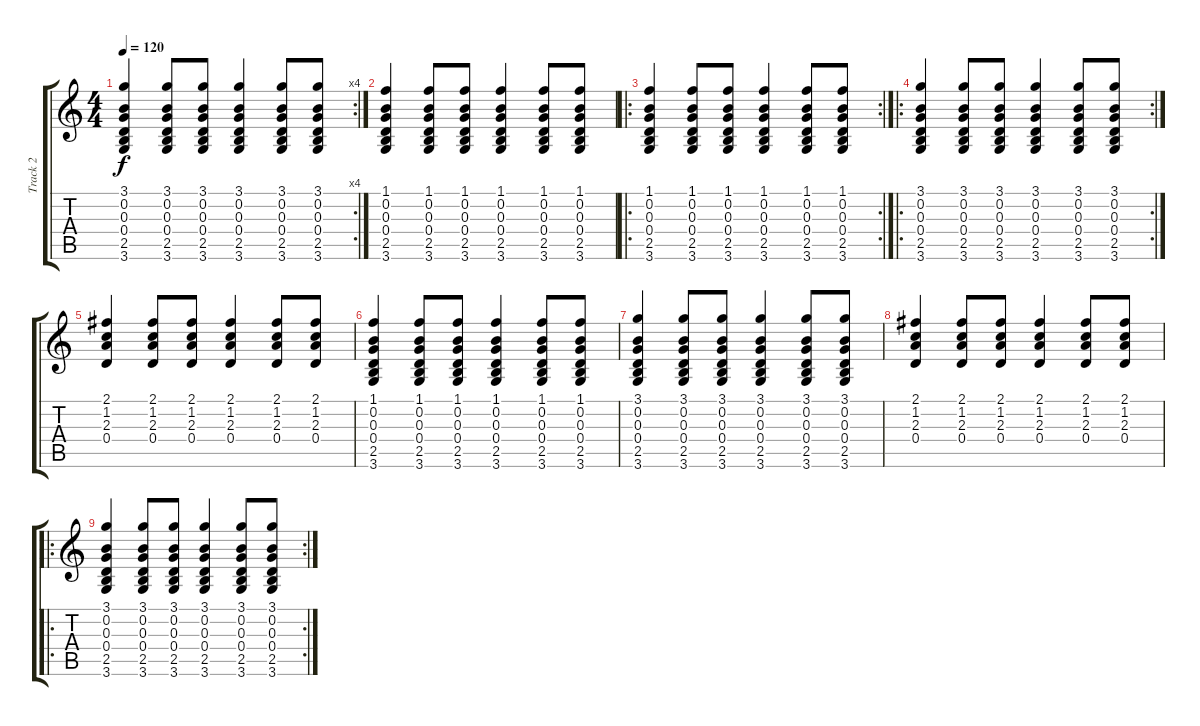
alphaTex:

\track ("Track 2" "Track 2") {instrument electricguitarclean}
\staff {score tabs}
\tuning (E4 B3 G3 D3 A2 E2) {hide}
\rc 4
\ts (4 4)
\tempo 120
\clef g2
\ks c
(3.1 0.2 0.3 0.4 2.5 3.6).4{dy f instrument electricguitarclean} (3.1 0.2 0.3 0.4 2.5 3.6).8 (3.1 0.2 0.3 0.4 2.5 3.6).8 (3.1 0.2 0.3 0.4 2.5 3.6).4 (3.1 0.2 0.3 0.4 2.5 3.6).8 (3.1 0.2 0.3 0.4 2.5 3.6).8 |
(1.1 0.2 0.3 0.4 2.5 3.6).4 (1.1 0.2 0.3 0.4 2.5 3.6).8 (1.1 0.2 0.3 0.4 2.5 3.6).8 (1.1 0.2 0.3 0.4 2.5 3.6).4 (1.1 0.2 0.3 0.4 2.5 3.6).8 (1.1 0.2 0.3 0.4 2.5 3.6).8 |
\ro
\rc 2
(1.1 0.2 0.3 0.4 2.5 3.6).4 (1.1 0.2 0.3 0.4 2.5 3.6).8 (1.1 0.2 0.3 0.4 2.5 3.6).8 (1.1 0.2 0.3 0.4 2.5 3.6).4 (1.1 0.2 0.3 0.4 2.5 3.6).8 (1.1 0.2 0.3 0.4 2.5 3.6).8 |
\ro
\rc 2
(3.1 0.2 0.3 0.4 2.5 3.6).4 (3.1 0.2 0.3 0.4 2.5 3.6).8 (3.1 0.2 0.3 0.4 2.5 3.6).8 (3.1 0.2 0.3 0.4 2.5 3.6).4 (3.1 0.2 0.3 0.4 2.5 3.6).8 (3.1 0.2 0.3 0.4 2.5 3.6).8 |
(2.1 1.2 2.3 0.4).4 (2.1 1.2 2.3 0.4).8 (2.1 1.2 2.3 0.4).8 (2.1 1.2 2.3 0.4).4 (2.1 1.2 2.3 0.4).8 (2.1 1.2 2.3 0.4).8 |
(1.1 0.2 0.3 0.4 2.5 3.6).4 (1.1 0.2 0.3 0.4 2.5 3.6).8 (1.1 0.2 0.3 0.4 2.5 3.6).8 (1.1 0.2 0.3 0.4 2.5 3.6).4 (1.1 0.2 0.3 0.4 2.5 3.6).8 (1.1 0.2 0.3 0.4 2.5 3.6).8 |
(3.1 0.2 0.3 0.4 2.5 3.6).4 (3.1 0.2 0.3 0.4 2.5 3.6).8 (3.1 0.2 0.3 0.4 2.5 3.6).8 (3.1 0.2 0.3 0.4 2.5 3.6).4 (3.1 0.2 0.3 0.4 2.5 3.6).8 (3.1 0.2 0.3 0.4 2.5 3.6).8 |
(2.1 1.2 2.3 0.4).4 (2.1 1.2 2.3 0.4).8 (2.1 1.2 2.3 0.4).8 (2.1 1.2 2.3 0.4).4 (2.1 1.2 2.3 0.4).8 (2.1 1.2 2.3 0.4).8 |
\ro
\rc 2
(3.1 0.2 0.3 0.4 2.5 3.6).4 (3.1 0.2 0.3 0.4 2.5 3.6).8 (3.1 0.2 0.3 0.4 2.5 3.6).8 (3.1 0.2 0.3 0.4 2.5 3.6).4 (3.1 0.2 0.3 0.4 2.5 3.6).8 (3.1 0.2 0.3 0.4 2.5 3.6).8
